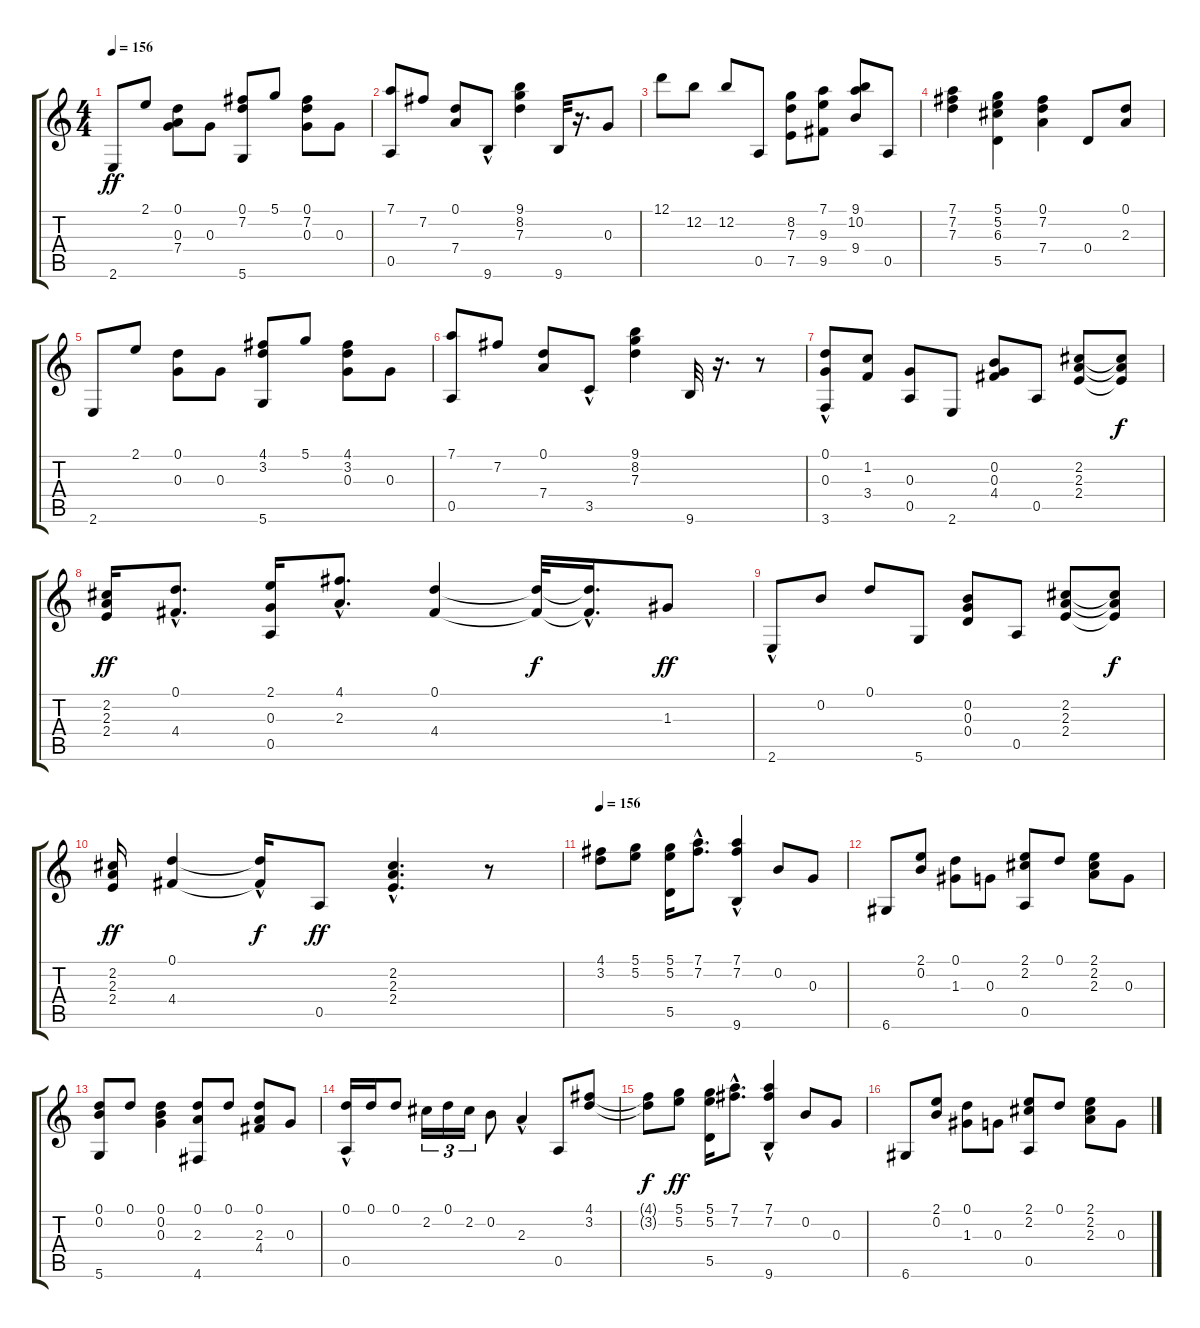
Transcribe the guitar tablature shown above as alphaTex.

\track "" {instrument acousticguitarsteel}
\staff {score tabs}
\tuning (D4 B3 G3 D3 A2 D2) {hide}
\ts (4 4)
\tempo 156
\clef g2
\ks c
2.6.8{dy ff} 2.1.8 (0.1 0.3 7.4).8 0.3.8 (0.1 7.2 5.6).8 5.1.8 (0.1 7.2 0.3).8 0.3.8 |
(7.1 0.5).8 7.2.8 (0.1 7.4).8 9.6{hac}.8 (9.1 8.2 7.3).4 9.6.32 r.16{d} 0.3.8 |
12.1.8 12.2.8 12.2.8 0.5.8 (8.2 7.3 7.5).8 (7.1 9.3 9.5).8 (9.1 10.2 9.4).8 0.5.8 |
(7.1 7.2 7.3).4 (5.1 5.2 6.3 5.5).4 (0.1 7.2 7.4).4 0.4.8 (0.1 2.3).8 |
2.6.8 2.1.8 (0.1 0.3).8 0.3.8 (4.1 3.2 5.6).8 5.1.8 (4.1 3.2 0.3).8 0.3.8 |
(7.1 0.5).8 7.2.8 (0.1 7.4).8 3.5{hac}.8 (9.1 8.2 7.3).4 9.6.32 r.16{d} r.8 |
(0.1 0.3 3.6{hac}).8 (1.2 3.4).8 (0.3 0.5).8 2.6.8 (0.2 0.3 4.4).8 0.5.8 (2.2 2.3 2.4).8 (2.2{t} 2.3{t} 2.4{t}).8{dy f} |
(2.2 2.3 2.4).16{dy ff} (0.1{hac} 4.4{hac}).8{d} (2.1 0.3 0.5).16 (4.1{hac} 2.3{hac}).8{d} (0.1 4.4).4 (0.1{t} 4.4{t}).32{dy f} (0.1{hac t} 4.4{hac t}).16{d} 1.3.8{dy ff} |
2.6{hac}.8 0.2.8 0.1.8 5.6.8 (0.2 0.3 0.4).8 0.5.8 (2.2 2.3 2.4).8 (2.2{t} 2.3{t} 2.4{t}).8{dy f} |
(2.2 2.3 2.4).16{dy ff} (0.1 4.4).4 (0.1{hac t} 4.4{hac t}).16{dy f} 0.5.8{dy ff} (2.2{hac} 2.3{hac} 2.4{hac}).4{d} r.8 |
\tempo 156
(4.1 3.2).8 (5.1 5.2).8 (5.1 5.2 5.5).16 (7.1{hac} 7.2{hac}).8{d} (7.1{hac} 7.2{hac} 9.6).4 0.2.8 0.3.8 |
6.6.8 (2.1 0.2).8 (0.1 1.3).8 0.3.8 (2.1 2.2 0.5).8 0.1.8 (2.1 2.2 2.3).8 0.3.8 |
(0.1 0.2 5.6).8 0.1.8 (0.1 0.2 0.3).4 (0.1 2.3 4.6).8 0.1.8 (0.1 2.3 4.4).8 0.3.8 |
(0.1 0.5{hac}).16 0.1.16 0.1.8 2.2.16{tu (3 2)} 0.1.16{tu (3 2)} 2.2.16{tu (3 2)} 0.2.8 2.3{hac}.4 0.5.8 (4.1 3.2).8 |
(4.1{t} 3.2{t}).8{dy f} (5.1 5.2).8{dy ff} (5.1 5.2 5.5).16 (7.1{hac} 7.2{hac}).8{d} (7.1{hac} 7.2{hac} 9.6).4 0.2.8 0.3.8 |
6.6.8 (2.1 0.2).8 (0.1 1.3).8 0.3.8 (2.1 2.2 0.5).8 0.1.8 (2.1 2.2 2.3).8 0.3.8
